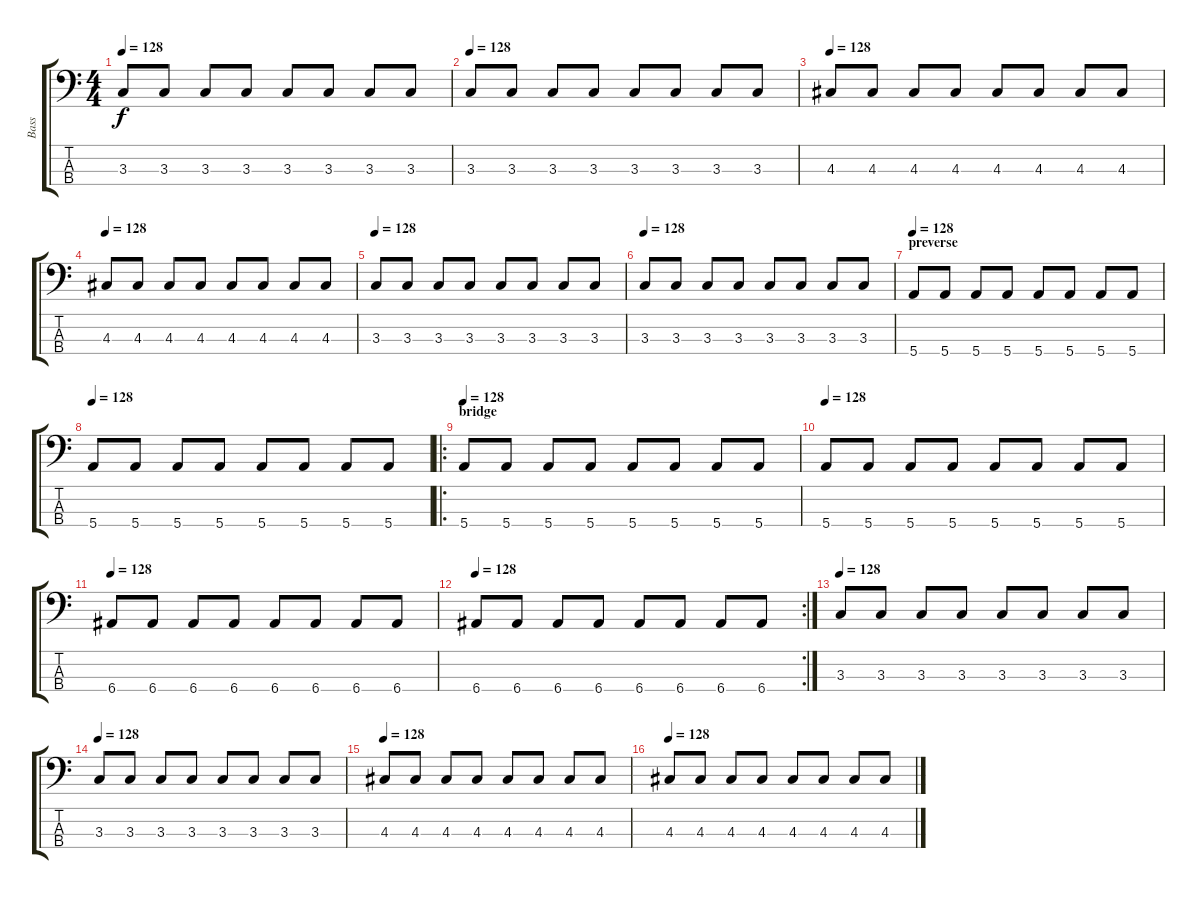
\track ("Bass" "Bass") {instrument electricbasspick}
\staff {score tabs}
\tuning (G2 D2 A1 E1) {hide}
\ts (4 4)
\tempo 128
\clef f4
\ks c
3.3.8{dy f} 3.3.8 3.3.8 3.3.8 3.3.8 3.3.8 3.3.8 3.3.8 |
\tempo 128
3.3.8 3.3.8 3.3.8 3.3.8 3.3.8 3.3.8 3.3.8 3.3.8 |
\tempo 128
4.3.8 4.3.8 4.3.8 4.3.8 4.3.8 4.3.8 4.3.8 4.3.8 |
\tempo 128
4.3.8 4.3.8 4.3.8 4.3.8 4.3.8 4.3.8 4.3.8 4.3.8 |
\tempo 128
3.3.8 3.3.8 3.3.8 3.3.8 3.3.8 3.3.8 3.3.8 3.3.8 |
\tempo 128
3.3.8 3.3.8 3.3.8 3.3.8 3.3.8 3.3.8 3.3.8 3.3.8 |
\section ("" "preverse")
\tempo 128
5.4.8 5.4.8 5.4.8 5.4.8 5.4.8 5.4.8 5.4.8 5.4.8 |
\tempo 128
5.4.8 5.4.8 5.4.8 5.4.8 5.4.8 5.4.8 5.4.8 5.4.8 |
\ro
\section ("" "bridge")
\tempo 128
5.4.8 5.4.8 5.4.8 5.4.8 5.4.8 5.4.8 5.4.8 5.4.8 |
\tempo 128
5.4.8 5.4.8 5.4.8 5.4.8 5.4.8 5.4.8 5.4.8 5.4.8 |
\tempo 128
6.4.8 6.4.8 6.4.8 6.4.8 6.4.8 6.4.8 6.4.8 6.4.8 |
\rc 2
\tempo 128
6.4.8 6.4.8 6.4.8 6.4.8 6.4.8 6.4.8 6.4.8 6.4.8 |
\tempo 128
3.3.8 3.3.8 3.3.8 3.3.8 3.3.8 3.3.8 3.3.8 3.3.8 |
\tempo 128
3.3.8 3.3.8 3.3.8 3.3.8 3.3.8 3.3.8 3.3.8 3.3.8 |
\tempo 128
4.3.8 4.3.8 4.3.8 4.3.8 4.3.8 4.3.8 4.3.8 4.3.8 |
\tempo 128
4.3.8 4.3.8 4.3.8 4.3.8 4.3.8 4.3.8 4.3.8 4.3.8
